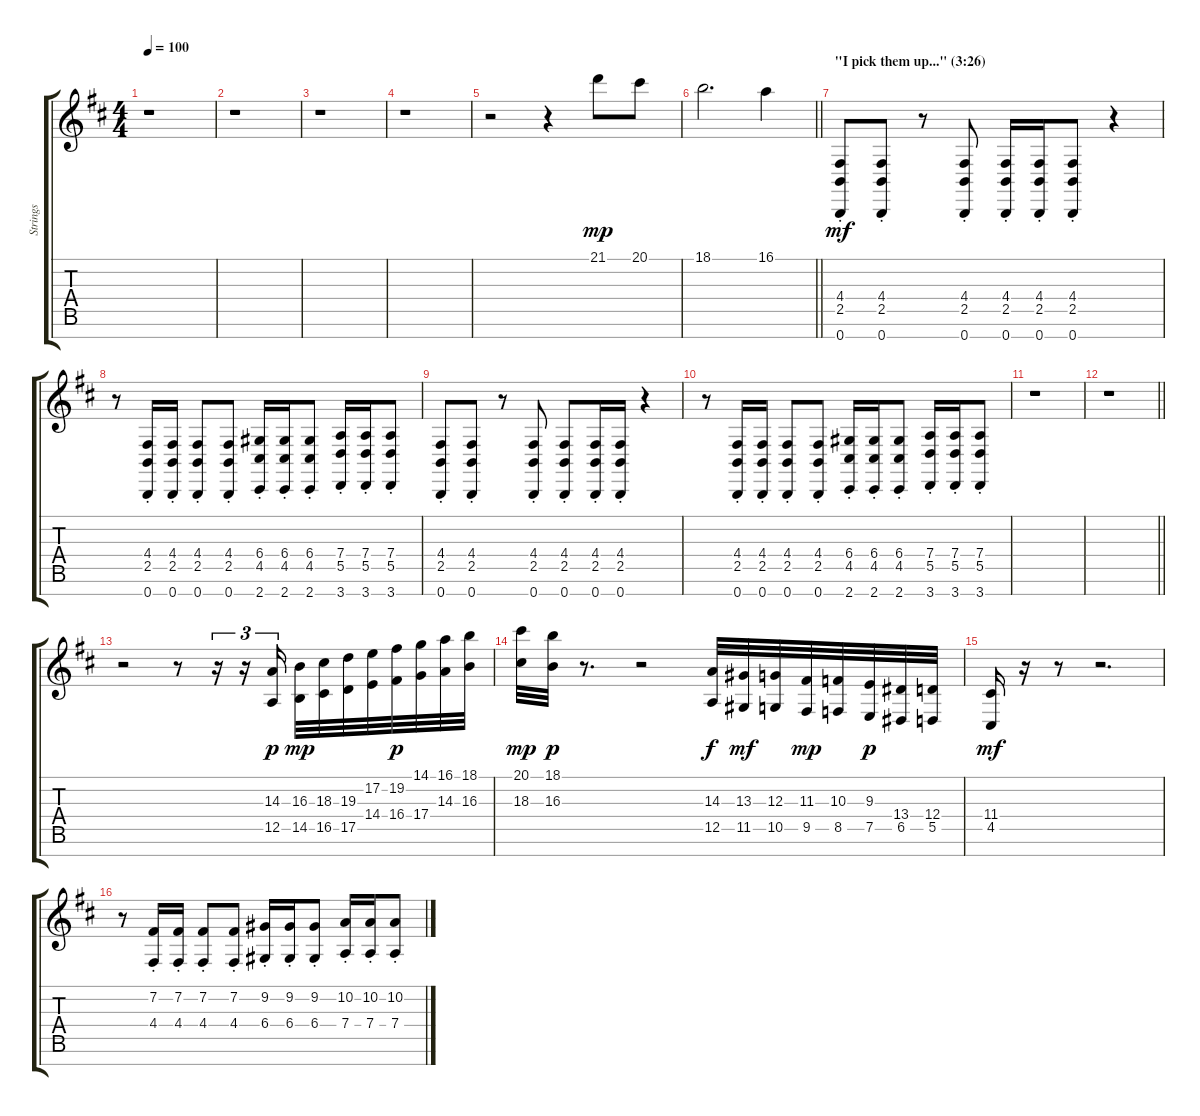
\track ("Strings" "Strings") {instrument stringensemble2}
\staff {score tabs}
\tuning (F4 B3 G3 D3 A2 E2 B1) {hide}
\ts (4 4)
\tempo 100
\clef g2
\ks bminor
r.1{dy mp} |
r.1 |
r.1 |
r.1 |
r.2 r.4 21.1.8{balance 4 instrument stringensemble1} 20.1.8 |
\barLineRight lightlight
18.1.2{d} 16.1.4 |
\section ("" "\"I pick them up...\" (3:26)")
(4.4{st} 2.5{st} 0.7{st}).8{dy mf volume 10} (4.4{st} 2.5{st} 0.7{st}).8 r.8 (4.4{st} 2.5{st} 0.7{st}).8 (4.4{st} 2.5{st} 0.7{st}).16 (4.4{st} 2.5{st} 0.7{st}).16 (4.4{st} 2.5{st} 0.7{st}).8 r.4 |
r.8 (4.4{st} 2.5{st} 0.7{st}).16 (4.4{st} 2.5{st} 0.7{st}).16 (4.4{st} 2.5{st} 0.7{st}).8 (4.4{st} 2.5{st} 0.7{st}).8 (6.4{st} 4.5{st} 2.7{st}).16 (6.4{st} 4.5{st} 2.7{st}).16 (6.4{st} 4.5{st} 2.7{st}).8 (7.4{st} 5.5{st} 3.7{st}).16 (7.4{st} 5.5{st} 3.7{st}).16 (7.4{st} 5.5{st} 3.7{st}).8 |
(4.4{st} 2.5{st} 0.7{st}).8 (4.4{st} 2.5{st} 0.7{st}).8 r.8 (4.4{st} 2.5{st} 0.7{st}).8 (4.4{st} 2.5{st} 0.7{st}).8 (4.4{st} 2.5{st} 0.7{st}).16 (4.4{st} 2.5{st} 0.7{st}).16 r.4 |
r.8 (4.4{st} 2.5{st} 0.7{st}).16 (4.4{st} 2.5{st} 0.7{st}).16 (4.4{st} 2.5{st} 0.7{st}).8 (4.4{st} 2.5{st} 0.7{st}).8 (6.4{st} 4.5{st} 2.7{st}).16 (6.4{st} 4.5{st} 2.7{st}).16 (6.4{st} 4.5{st} 2.7{st}).8 (7.4{st} 5.5{st} 3.7{st}).16 (7.4{st} 5.5{st} 3.7{st}).16 (7.4{st} 5.5{st} 3.7{st}).8 |
r.1 |
\barLineRight lightlight
r.1 |
r.2 r.8 r.16{tu (3 2)} r.16{tu (3 2)} (14.3 12.5).16{tu (3 2) dy p} (16.3 14.5).32{dy mp} (18.3 16.5).32 (19.3 17.5).32 (17.2 14.4).32 (19.2 16.4).32{dy p} (14.1 17.4).32 (16.1 14.3).32 (18.1 16.3).32 |
(20.1 18.3).32{dy mp} (18.1 16.3).32{dy p} r.8{d} r.2 (14.3 12.5).32{dy f} (13.3 11.5).32{dy mf} (12.3 10.5).32 (11.3 9.5).32{dy mp} (10.3 8.5).32 (9.3 7.5).32{dy p} (13.4 6.5).32 (12.4 5.5).32 |
(11.4 4.5).16{dy mf} r.16 r.8 r.2{d} |
r.8 (7.2{st} 4.4{st}).16 (7.2{st} 4.4{st}).16 (7.2{st} 4.4{st}).8 (7.2{st} 4.4{st}).8 (9.2{st} 6.4{st}).16 (9.2{st} 6.4{st}).16 (9.2{st} 6.4{st}).8 (10.2{st} 7.4{st}).16 (10.2{st} 7.4{st}).16 (10.2{st} 7.4{st}).8
